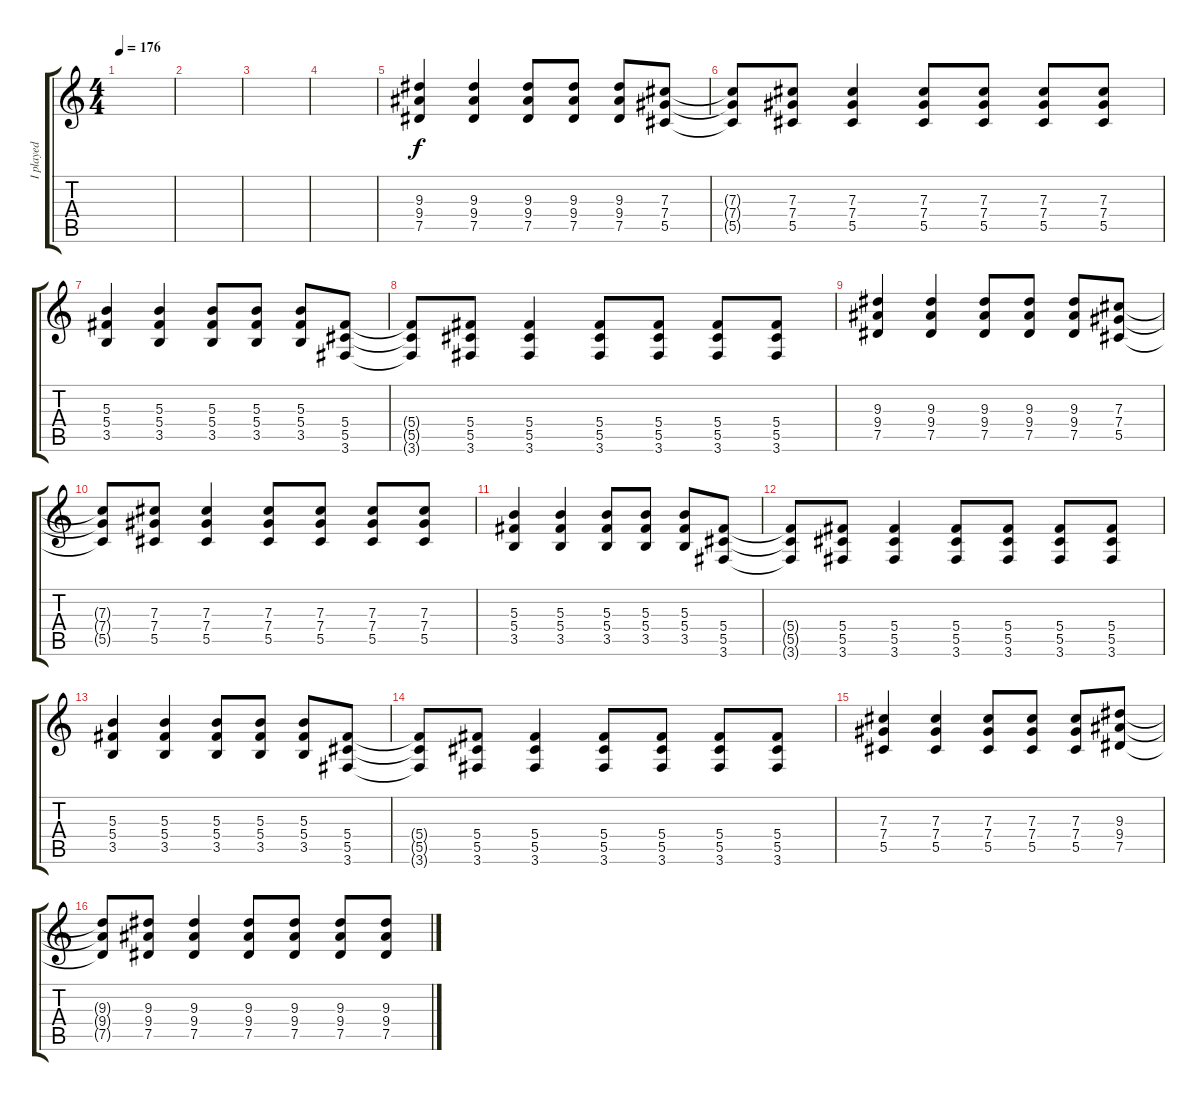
\track ("I played" "I played") {instrument overdrivenguitar}
\staff {score tabs}
\tuning (Eb4 Bb3 Gb3 Db3 Ab2 Eb2) {hide}
\ts (4 4)
\tempo 176
\clef g2
\ks c
|
|
|
|
(9.3 9.4 7.5).4 (9.3 9.4 7.5).4 (9.3 9.4 7.5).8 (9.3 9.4 7.5).8 (9.3 9.4 7.5).8 (7.3 7.4 5.5).8 |
(7.3{t} 7.4{t} 5.5{t}).8 (7.3 7.4 5.5).8 (7.3 7.4 5.5).4 (7.3 7.4 5.5).8 (7.3 7.4 5.5).8 (7.3 7.4 5.5).8 (7.3 7.4 5.5).8 |
(5.3 5.4 3.5).4 (5.3 5.4 3.5).4 (5.3 5.4 3.5).8 (5.3 5.4 3.5).8 (5.3 5.4 3.5).8 (5.4 5.5 3.6).8 |
(5.4{t} 5.5{t} 3.6{t}).8 (5.4 5.5 3.6).8 (5.4 5.5 3.6).4 (5.4 5.5 3.6).8 (5.4 5.5 3.6).8 (5.4 5.5 3.6).8 (5.4 5.5 3.6).8 |
(9.3 9.4 7.5).4 (9.3 9.4 7.5).4 (9.3 9.4 7.5).8 (9.3 9.4 7.5).8 (9.3 9.4 7.5).8 (7.3 7.4 5.5).8 |
(7.3{t} 7.4{t} 5.5{t}).8 (7.3 7.4 5.5).8 (7.3 7.4 5.5).4 (7.3 7.4 5.5).8 (7.3 7.4 5.5).8 (7.3 7.4 5.5).8 (7.3 7.4 5.5).8 |
(5.3 5.4 3.5).4 (5.3 5.4 3.5).4 (5.3 5.4 3.5).8 (5.3 5.4 3.5).8 (5.3 5.4 3.5).8 (5.4 5.5 3.6).8 |
(5.4{t} 5.5{t} 3.6{t}).8 (5.4 5.5 3.6).8 (5.4 5.5 3.6).4 (5.4 5.5 3.6).8 (5.4 5.5 3.6).8 (5.4 5.5 3.6).8 (5.4 5.5 3.6).8 |
(5.3 5.4 3.5).4 (5.3 5.4 3.5).4 (5.3 5.4 3.5).8 (5.3 5.4 3.5).8 (5.3 5.4 3.5).8 (5.4 5.5 3.6).8 |
(5.4{t} 5.5{t} 3.6{t}).8 (5.4 5.5 3.6).8 (5.4 5.5 3.6).4 (5.4 5.5 3.6).8 (5.4 5.5 3.6).8 (5.4 5.5 3.6).8 (5.4 5.5 3.6).8 |
(7.3 7.4 5.5).4 (7.3 7.4 5.5).4 (7.3 7.4 5.5).8 (7.3 7.4 5.5).8 (7.3 7.4 5.5).8 (9.3 9.4 7.5).8 |
(9.3{t} 9.4{t} 7.5{t}).8 (9.3 9.4 7.5).8 (9.3 9.4 7.5).4 (9.3 9.4 7.5).8 (9.3 9.4 7.5).8 (9.3 9.4 7.5).8 (9.3 9.4 7.5).8
